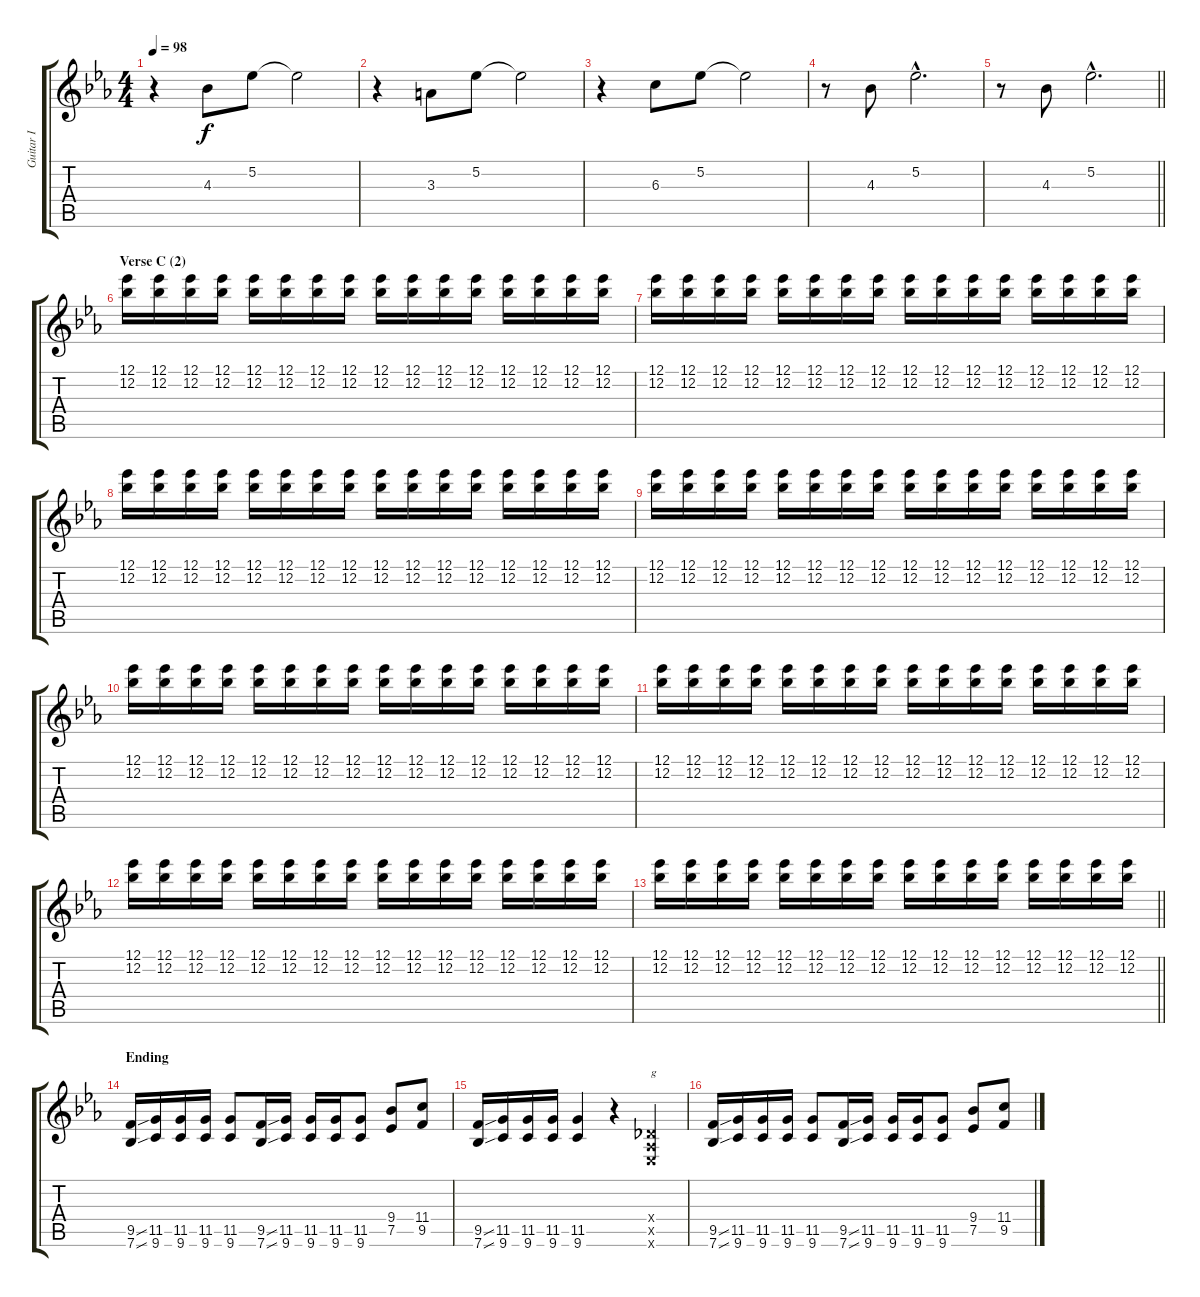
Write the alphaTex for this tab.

\track ("Guitar I" "Guitar I") {instrument distortionguitar}
\staff {score tabs}
\tuning (Eb4 Bb3 Gb3 Db3 Ab2 Eb2) {hide}
\ts (4 4)
\tempo 98
\clef g2
\ks cminor
r.4{dy f} 4.3.8 5.2.8 5.2{t}.2 |
r.4 3.3.8 5.2.8 5.2{t}.2 |
r.4 6.3.8 5.2.8 5.2{t}.2 |
r.8 4.3.8 5.2{hac}.2{d} |
\barLineRight lightlight
r.8 4.3.8 5.2{hac}.2{d} |
\section ("" "Verse C (2)")
(12.1 12.2).16 (12.1 12.2).16 (12.1 12.2).16 (12.1 12.2).16 (12.1 12.2).16 (12.1 12.2).16 (12.1 12.2).16 (12.1 12.2).16 (12.1 12.2).16 (12.1 12.2).16 (12.1 12.2).16 (12.1 12.2).16 (12.1 12.2).16 (12.1 12.2).16 (12.1 12.2).16 (12.1 12.2).16 |
(12.1 12.2).16 (12.1 12.2).16 (12.1 12.2).16 (12.1 12.2).16 (12.1 12.2).16 (12.1 12.2).16 (12.1 12.2).16 (12.1 12.2).16 (12.1 12.2).16 (12.1 12.2).16 (12.1 12.2).16 (12.1 12.2).16 (12.1 12.2).16 (12.1 12.2).16 (12.1 12.2).16 (12.1 12.2).16 |
(12.1 12.2).16 (12.1 12.2).16 (12.1 12.2).16 (12.1 12.2).16 (12.1 12.2).16 (12.1 12.2).16 (12.1 12.2).16 (12.1 12.2).16 (12.1 12.2).16 (12.1 12.2).16 (12.1 12.2).16 (12.1 12.2).16 (12.1 12.2).16 (12.1 12.2).16 (12.1 12.2).16 (12.1 12.2).16 |
(12.1 12.2).16 (12.1 12.2).16 (12.1 12.2).16 (12.1 12.2).16 (12.1 12.2).16 (12.1 12.2).16 (12.1 12.2).16 (12.1 12.2).16 (12.1 12.2).16 (12.1 12.2).16 (12.1 12.2).16 (12.1 12.2).16 (12.1 12.2).16 (12.1 12.2).16 (12.1 12.2).16 (12.1 12.2).16 |
(12.1 12.2).16 (12.1 12.2).16 (12.1 12.2).16 (12.1 12.2).16 (12.1 12.2).16 (12.1 12.2).16 (12.1 12.2).16 (12.1 12.2).16 (12.1 12.2).16 (12.1 12.2).16 (12.1 12.2).16 (12.1 12.2).16 (12.1 12.2).16 (12.1 12.2).16 (12.1 12.2).16 (12.1 12.2).16 |
(12.1 12.2).16 (12.1 12.2).16 (12.1 12.2).16 (12.1 12.2).16 (12.1 12.2).16 (12.1 12.2).16 (12.1 12.2).16 (12.1 12.2).16 (12.1 12.2).16 (12.1 12.2).16 (12.1 12.2).16 (12.1 12.2).16 (12.1 12.2).16 (12.1 12.2).16 (12.1 12.2).16 (12.1 12.2).16 |
(12.1 12.2).16 (12.1 12.2).16 (12.1 12.2).16 (12.1 12.2).16 (12.1 12.2).16 (12.1 12.2).16 (12.1 12.2).16 (12.1 12.2).16 (12.1 12.2).16 (12.1 12.2).16 (12.1 12.2).16 (12.1 12.2).16 (12.1 12.2).16 (12.1 12.2).16 (12.1 12.2).16 (12.1 12.2).16 |
\barLineRight lightlight
(12.1 12.2).16 (12.1 12.2).16 (12.1 12.2).16 (12.1 12.2).16 (12.1 12.2).16 (12.1 12.2).16 (12.1 12.2).16 (12.1 12.2).16 (12.1 12.2).16 (12.1 12.2).16 (12.1 12.2).16 (12.1 12.2).16 (12.1 12.2).16 (12.1 12.2).16 (12.1 12.2).16 (12.1 12.2).16 |
\section ("" "Ending")
(9.5{ss} 7.6{ss}).16 (11.5 9.6).16 (11.5 9.6).16 (11.5 9.6).16 (11.5 9.6).8 (9.5{ss} 7.6{ss}).16 (11.5 9.6).16 (11.5 9.6).16 (11.5 9.6).16 (11.5 9.6).8 (9.4 7.5).8 (11.4 9.5).8 |
(9.5{ss} 7.6{ss}).16 (11.5 9.6).16 (11.5 9.6).16 (11.5 9.6).16 (11.5 9.6).4 r.4 (0.4{x} 0.5{x} 0.6{x}).4{txt "g"} |
(9.5{ss} 7.6{ss}).16 (11.5 9.6).16 (11.5 9.6).16 (11.5 9.6).16 (11.5 9.6).8 (9.5{ss} 7.6{ss}).16 (11.5 9.6).16 (11.5 9.6).16 (11.5 9.6).16 (11.5 9.6).8 (9.4 7.5).8 (11.4 9.5).8
